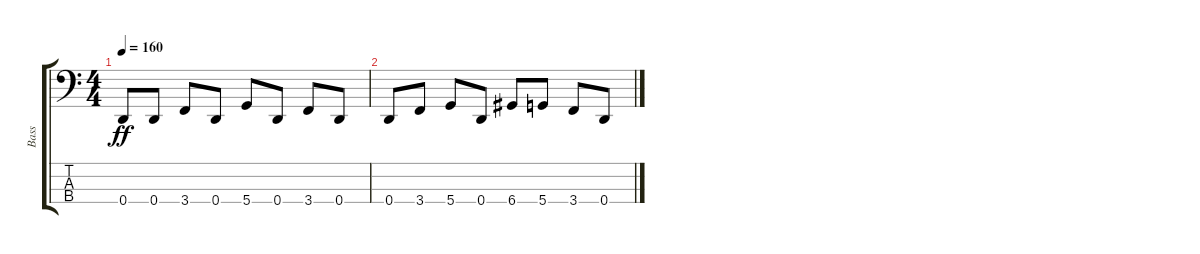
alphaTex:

\track ("Bass" "Bass") {instrument acousticguitarnylon}
\staff {score tabs}
\tuning (G2 D2 A1 D1) {hide}
\ts (4 4)
\tempo 160
\clef f4
\ks c
0.4.8{dy ff} 0.4.8 3.4.8 0.4.8 5.4.8 0.4.8 3.4.8 0.4.8 |
0.4.8 3.4.8 5.4.8 0.4.8 6.4.8 5.4.8 3.4.8 0.4.8
